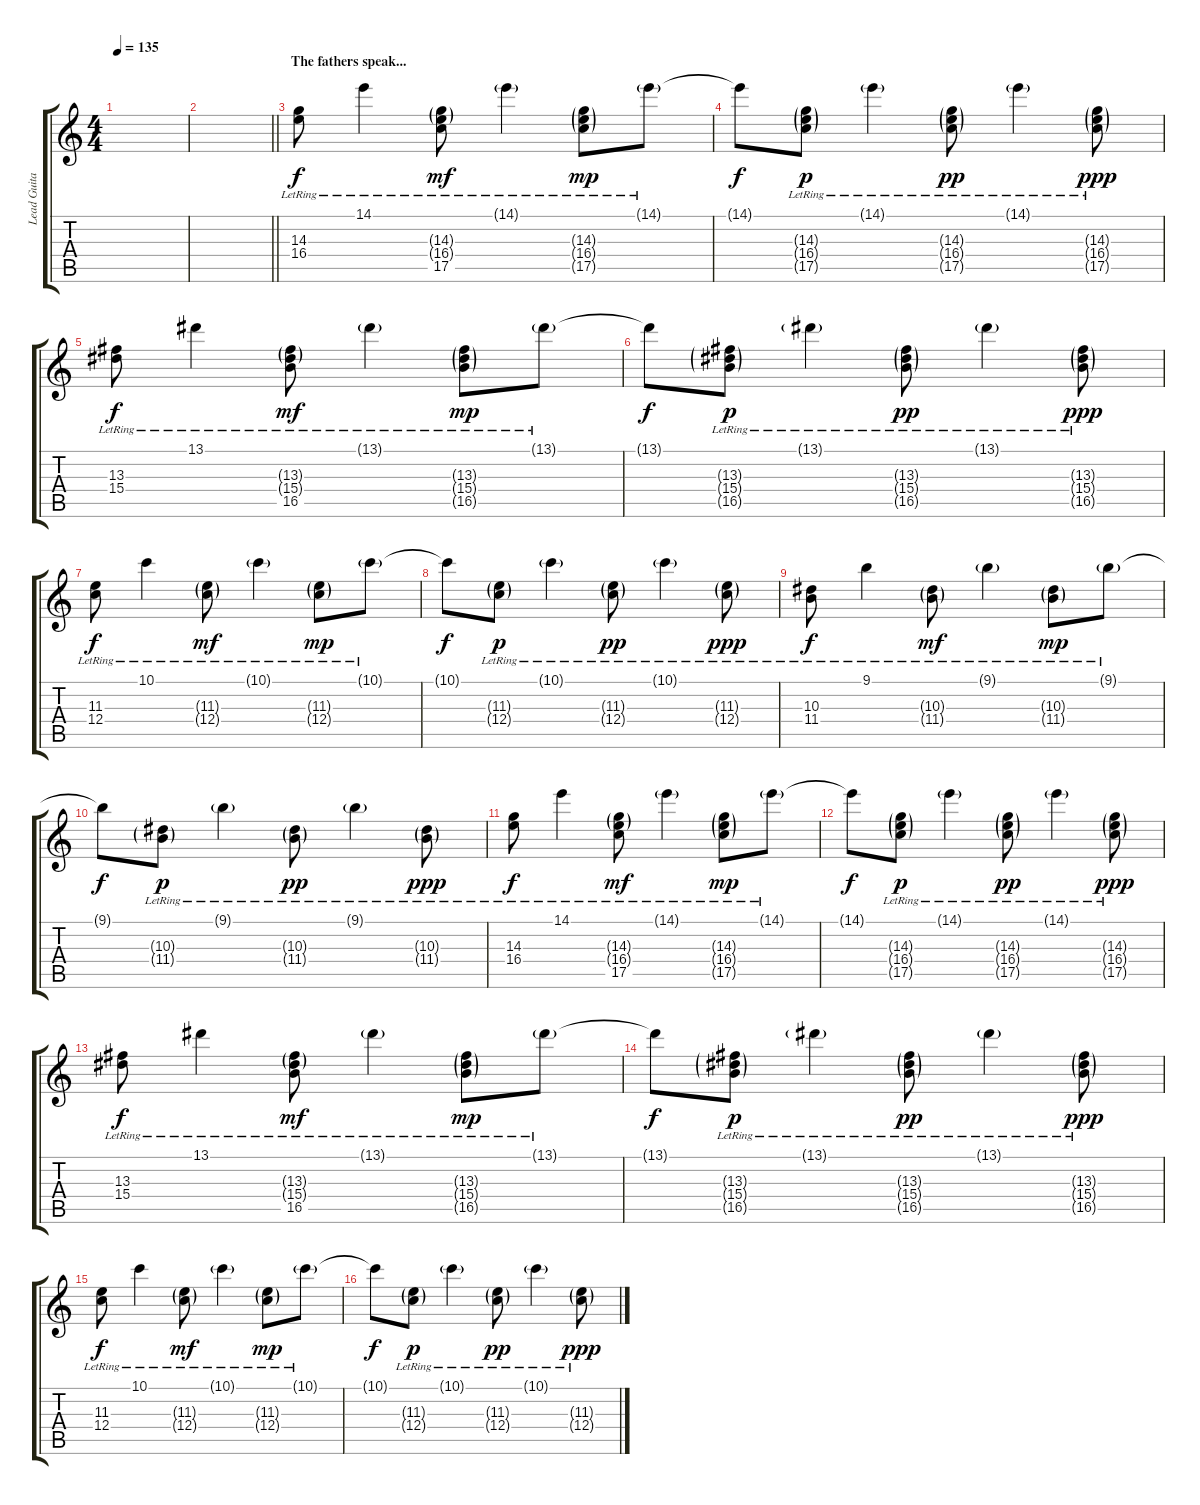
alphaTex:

\track ("Lead Guitar 1" "Lead Guita") {instrument distortionguitar}
\staff {score tabs}
\tuning (D4 A3 F3 C3 G2 C2) {hide}
\ts (4 4)
\tempo 135
\clef g2
\ks c
|
\barLineRight lightlight
|
\section ("" "The fathers speak...")
(14.3{lr} 16.4{lr}).8{balance 8 instrument electricguitarjazz} 14.1{lr}.4 (14.3{g lr} 16.4{g lr} 17.5{lr}).8{dy mf} 14.1{g lr}.4 (14.3{g lr} 16.4{g lr} 17.5{g lr}).8{dy mp} 14.1{g lr}.8 |
14.1{t}.8{dy f} (14.3{g lr} 16.4{g lr} 17.5{g lr}).8{dy p} 14.1{g lr}.4 (14.3{g lr} 16.4{g lr} 17.5{g lr}).8{dy pp} 14.1{g lr}.4 (14.3{g lr} 16.4{g lr} 17.5{g lr}).8{dy ppp} |
(13.3{lr} 15.4{lr}).8{dy f} 13.1{lr}.4 (13.3{g lr} 15.4{g lr} 16.5{lr}).8{dy mf} 13.1{g lr}.4 (13.3{g lr} 15.4{g lr} 16.5{g lr}).8{dy mp} 13.1{g lr}.8 |
13.1{t}.8{dy f} (13.3{g lr} 15.4{g lr} 16.5{g lr}).8{dy p} 13.1{g lr}.4 (13.3{g lr} 15.4{g lr} 16.5{g lr}).8{dy pp} 13.1{g lr}.4 (13.3{g lr} 15.4{g lr} 16.5{g lr}).8{dy ppp} |
(11.3{lr} 12.4{lr}).8{dy f} 10.1{lr}.4 (11.3{g lr} 12.4{g lr}).8{dy mf} 10.1{g lr}.4 (11.3{g lr} 12.4{g lr}).8{dy mp} 10.1{g lr}.8 |
10.1{t}.8{dy f} (11.3{g lr} 12.4{g lr}).8{dy p} 10.1{g lr}.4 (11.3{g lr} 12.4{g lr}).8{dy pp} 10.1{g lr}.4 (11.3{g lr} 12.4{g lr}).8{dy ppp} |
(10.3{lr} 11.4{lr}).8{dy f} 9.1{lr}.4 (10.3{g lr} 11.4{g lr}).8{dy mf} 9.1{g lr}.4 (10.3{g lr} 11.4{g lr}).8{dy mp} 9.1{g lr}.8 |
9.1{t}.8{dy f} (10.3{g lr} 11.4{g lr}).8{dy p} 9.1{g lr}.4 (10.3{g lr} 11.4{g lr}).8{dy pp} 9.1{g lr}.4 (10.3{g lr} 11.4{g lr}).8{dy ppp} |
(14.3{lr} 16.4{lr}).8{dy f} 14.1{lr}.4 (14.3{g lr} 16.4{g lr} 17.5{lr}).8{dy mf} 14.1{g lr}.4 (14.3{g lr} 16.4{g lr} 17.5{g lr}).8{dy mp} 14.1{g lr}.8 |
14.1{t}.8{dy f} (14.3{g lr} 16.4{g lr} 17.5{g lr}).8{dy p} 14.1{g lr}.4 (14.3{g lr} 16.4{g lr} 17.5{g lr}).8{dy pp} 14.1{g lr}.4 (14.3{g lr} 16.4{g lr} 17.5{g lr}).8{dy ppp} |
(13.3{lr} 15.4{lr}).8{dy f} 13.1{lr}.4 (13.3{g lr} 15.4{g lr} 16.5{lr}).8{dy mf} 13.1{g lr}.4 (13.3{g lr} 15.4{g lr} 16.5{g lr}).8{dy mp} 13.1{g lr}.8 |
13.1{t}.8{dy f} (13.3{g lr} 15.4{g lr} 16.5{g lr}).8{dy p} 13.1{g lr}.4 (13.3{g lr} 15.4{g lr} 16.5{g lr}).8{dy pp} 13.1{g lr}.4 (13.3{g lr} 15.4{g lr} 16.5{g lr}).8{dy ppp} |
(11.3{lr} 12.4{lr}).8{dy f} 10.1{lr}.4 (11.3{g lr} 12.4{g lr}).8{dy mf} 10.1{g lr}.4 (11.3{g lr} 12.4{g lr}).8{dy mp} 10.1{g lr}.8 |
10.1{t}.8{dy f} (11.3{g lr} 12.4{g lr}).8{dy p} 10.1{g lr}.4 (11.3{g lr} 12.4{g lr}).8{dy pp} 10.1{g lr}.4 (11.3{g lr} 12.4{g lr}).8{dy ppp}
